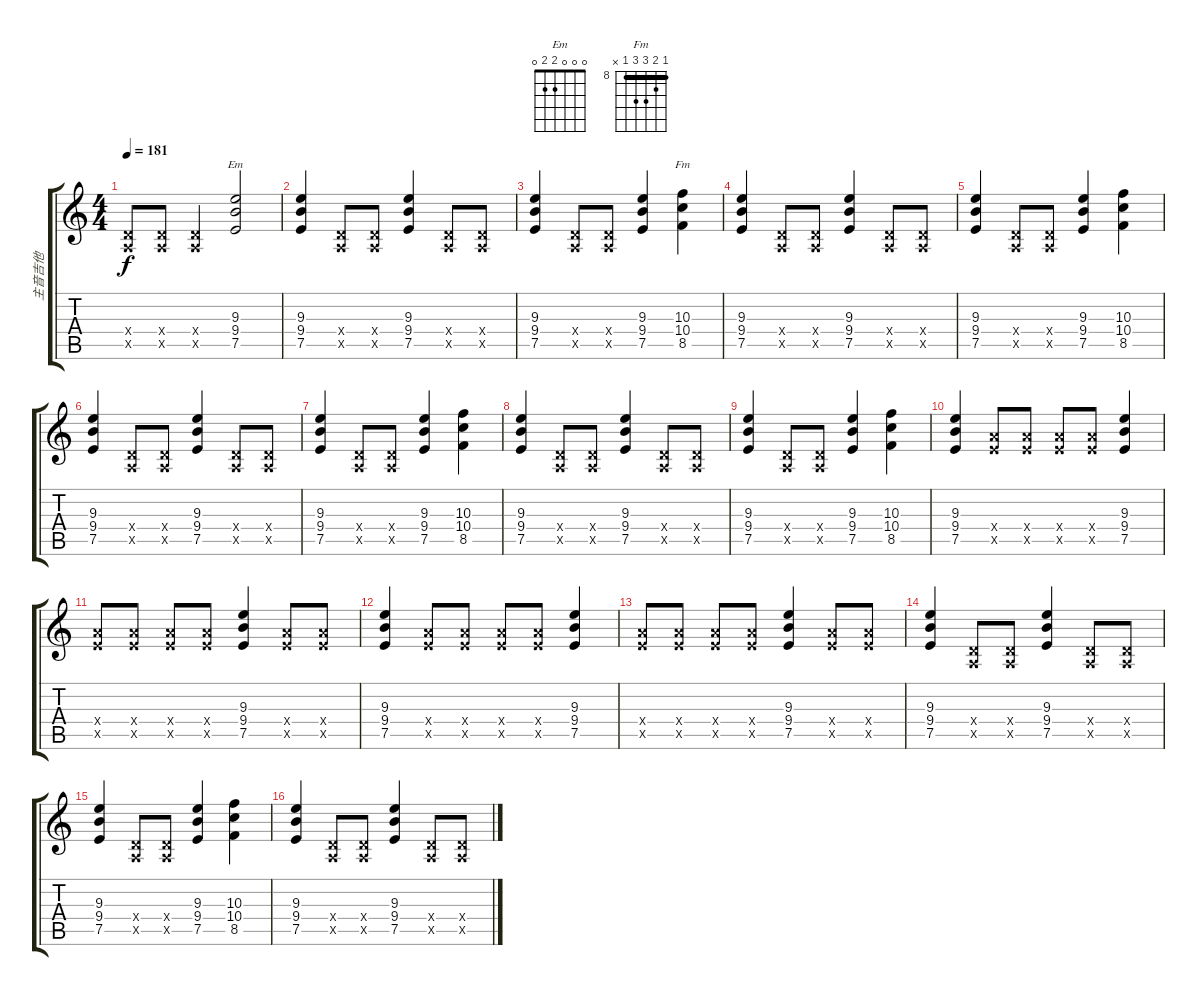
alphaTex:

\track ("主音吉他" "主音吉他") {instrument overdrivenguitar}
\staff {score tabs}
\tuning (E4 B3 G3 D3 A2 E2) {hide}
\chord ("Em" 0 0 0 2 2 0)
\chord ("Fm" 8 9 10 10 8 x) {firstfret 8 barre 8}
\ts (4 4)
\tempo 181
\clef g2
\ks c
(0.4{x} 0.5{x}).8{dy f} (0.4{x} 0.5{x}).8 (0.4{x} 0.5{x}).4 (9.3 9.4 7.5).2{ch "Em"} |
(9.3 9.4 7.5).4 (0.4{x} 0.5{x}).8 (0.4{x} 0.5{x}).8 (9.3 9.4 7.5).4 (0.4{x} 0.5{x}).8 (0.4{x} 0.5{x}).8 |
(9.3 9.4 7.5).4 (0.4{x} 0.5{x}).8 (0.4{x} 0.5{x}).8 (9.3 9.4 7.5).4 (10.3 10.4 8.5).4{ch "Fm"} |
(9.3 9.4 7.5).4 (0.4{x} 0.5{x}).8 (0.4{x} 0.5{x}).8 (9.3 9.4 7.5).4 (0.4{x} 0.5{x}).8 (0.4{x} 0.5{x}).8 |
(9.3 9.4 7.5).4 (0.4{x} 0.5{x}).8 (0.4{x} 0.5{x}).8 (9.3 9.4 7.5).4 (10.3 10.4 8.5).4 |
(9.3 9.4 7.5).4 (0.4{x} 0.5{x}).8 (0.4{x} 0.5{x}).8 (9.3 9.4 7.5).4 (0.4{x} 0.5{x}).8 (0.4{x} 0.5{x}).8 |
(9.3 9.4 7.5).4 (0.4{x} 0.5{x}).8 (0.4{x} 0.5{x}).8 (9.3 9.4 7.5).4 (10.3 10.4 8.5).4 |
(9.3 9.4 7.5).4 (0.4{x} 0.5{x}).8 (0.4{x} 0.5{x}).8 (9.3 9.4 7.5).4 (0.4{x} 0.5{x}).8 (0.4{x} 0.5{x}).8 |
(9.3 9.4 7.5).4 (0.4{x} 0.5{x}).8 (0.4{x} 0.5{x}).8 (9.3 9.4 7.5).4 (10.3 10.4 8.5).4 |
(9.3 9.4 7.5).4 (7.4{x} 7.5{x}).8 (7.4{x} 7.5{x}).8 (7.4{x} 7.5{x}).8 (7.4{x} 7.5{x}).8 (9.3 9.4 7.5).4 |
(7.4{x} 7.5{x}).8 (7.4{x} 7.5{x}).8 (7.4{x} 7.5{x}).8 (7.4{x} 7.5{x}).8 (9.3 9.4 7.5).4 (7.4{x} 7.5{x}).8 (7.4{x} 7.5{x}).8 |
(9.3 9.4 7.5).4 (7.4{x} 7.5{x}).8 (7.4{x} 7.5{x}).8 (7.4{x} 7.5{x}).8 (7.4{x} 7.5{x}).8 (9.3 9.4 7.5).4 |
(7.4{x} 7.5{x}).8 (7.4{x} 7.5{x}).8 (7.4{x} 7.5{x}).8 (7.4{x} 7.5{x}).8 (9.3 9.4 7.5).4 (7.4{x} 7.5{x}).8 (7.4{x} 7.5{x}).8 |
(9.3 9.4 7.5).4 (0.4{x} 0.5{x}).8 (0.4{x} 0.5{x}).8 (9.3 9.4 7.5).4 (0.4{x} 0.5{x}).8 (0.4{x} 0.5{x}).8 |
(9.3 9.4 7.5).4 (0.4{x} 0.5{x}).8 (0.4{x} 0.5{x}).8 (9.3 9.4 7.5).4 (10.3 10.4 8.5).4 |
(9.3 9.4 7.5).4 (0.4{x} 0.5{x}).8 (0.4{x} 0.5{x}).8 (9.3 9.4 7.5).4 (0.4{x} 0.5{x}).8 (0.4{x} 0.5{x}).8
